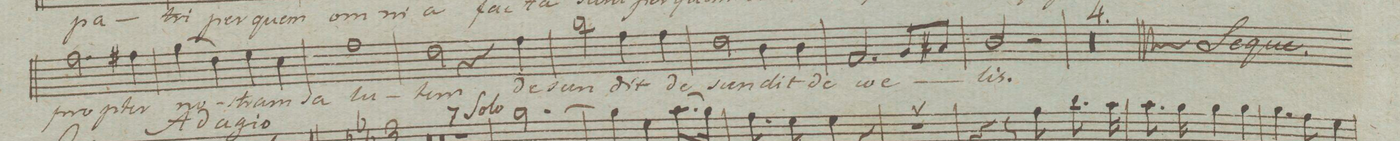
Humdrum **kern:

**kern	**text	**dynam
*I"Soprano Solo.	*	*
*clefC1	*	*
*k[]	*	*
*met(c|)	*	*
*M2/2	*	*
2.dd\	pro-	.
4dd#X\	-pter	.
=56	=56	=56
(4ee\	no-	.
4b\)	.	.
4cc\	-stram	.
4a\	sa-	.
=57	=57	=57
1dd\	-lu-	.
=58	=58	=58
2b\	-tem	.
4r	.	.
4dd\	de-	.
=59	=59	=59
2gg\	-scen-	.
4dd\	-dit	.
4dd\	des-	.
=60	=60	=60
2b\	-cen-	.
4g\	-dit	.
4g\	de	.
=61	=61	=61
2.d/	coe-	.
8e/L	.	.
8f#X/J	.	.
=62	=62	=62
2g\	-lis.	.
2r	.	.
=63	=63	=63
00r	.	.
=64	=64	=64
=65	=65	=65
=66	=66	=66
=||67	=||67	=||67
*clefC1	*	*
*mclefG2	*	*
*k[b-e-a-]	*	*
*M3/4	*	*
*-	*-	*-
